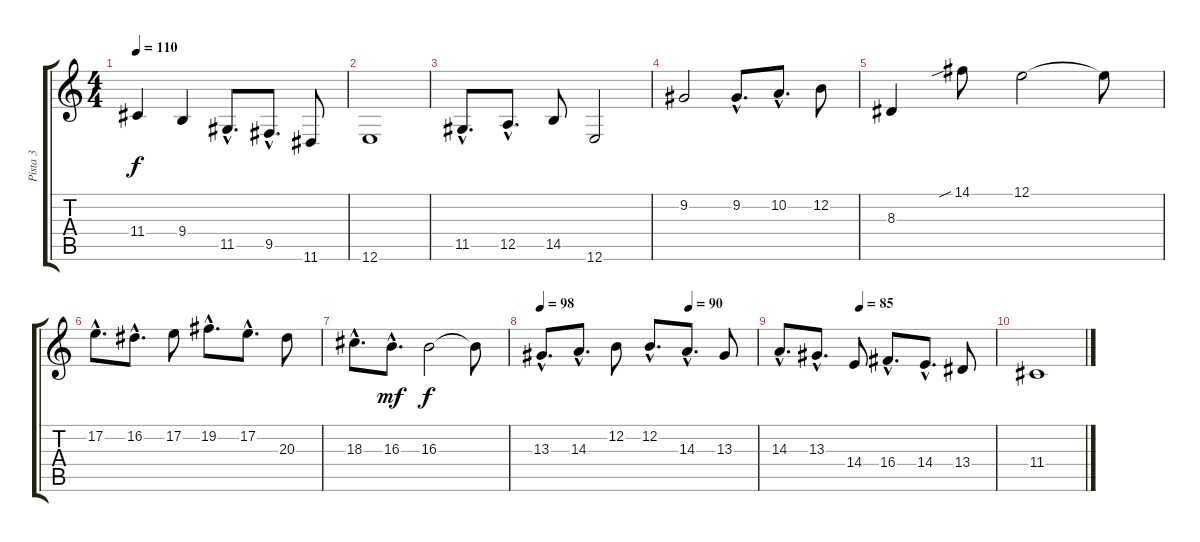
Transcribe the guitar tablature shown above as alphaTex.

\track ("Pista 3" "Pista 3") {instrument cello}
\staff {score tabs}
\tuning (E4 B3 G3 D3 A2 E2) {hide}
\ts (4 4)
\tempo 110
\clef g2
\ks c
11.4.4{dy f} 9.4.4 11.5{hac}.8{d} 9.5{hac}.8{d} 11.6.8 |
12.6.1 |
11.5{hac}.8{d} 12.5{hac}.8{d} 14.5.8 12.6.2 |
9.2.2 9.2{hac}.8{d} 10.2{hac}.8{d} 12.2.8 |
8.3.4 14.1{sib}.8 12.1.2 12.1{t}.8 |
17.2{hac}.8{d} 16.2{hac}.8{d} 17.2.8 19.2{hac}.8{d} 17.2{hac}.8{d} 20.3.8 |
18.3{hac}.8{d} 16.3{hac}.8{d dy mf} 16.3.2{dy f} 16.3{t}.8 |
\tempo 98
\tempo (90 0.6875)
13.3{hac}.8{d} 14.3{hac}.8{d} 12.2.8 12.2{hac}.8{d} 14.3{hac}.8{d} 13.3.8 |
\tempo (85 0.375)
14.3{hac}.8{d} 13.3{hac}.8{d} 14.4.8 16.4{hac}.8{d} 14.4{hac}.8{d} 13.4.8 |
11.4.1
